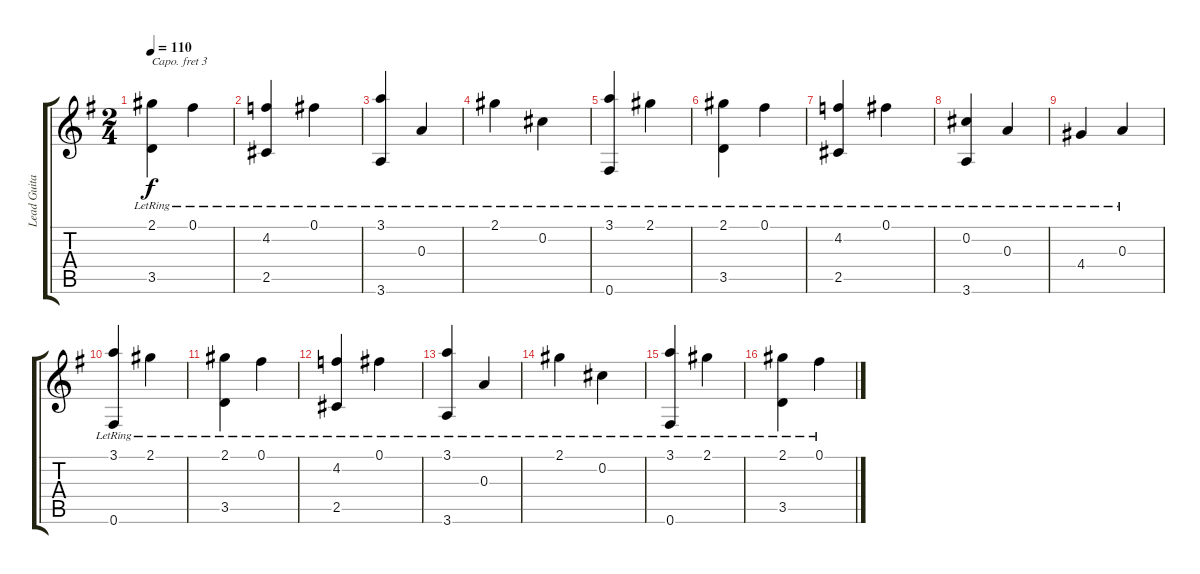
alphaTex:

\track ("Lead Guitar Riff" "Lead Guita") {instrument acousticguitarnylon}
\staff {score tabs}
\capo 3
\tuning (Eb4 Bb3 Gb3 Db3 Ab2 Eb2) {hide}
\ts (2 4)
\tempo 110
\clef g2
\ks g
(2.1{lr} 3.5{lr}).4{dy f} 0.1{lr}.4 |
(4.2{lr} 2.5{lr}).4 0.1{lr}.4 |
(3.1{lr} 3.6{lr}).4 0.3{lr}.4 |
2.1{lr}.4 0.2{lr}.4 |
(3.1{lr} 0.6{lr}).4 2.1{lr}.4 |
(2.1{lr} 3.5{lr}).4 0.1{lr}.4 |
(4.2{lr} 2.5{lr}).4 0.1{lr}.4 |
(0.2{lr} 3.6{lr}).4 0.3{lr}.4 |
4.4{lr}.4 0.3{lr}.4 |
(3.1{lr} 0.6{lr}).4 2.1{lr}.4 |
(2.1{lr} 3.5{lr}).4 0.1{lr}.4 |
(4.2{lr} 2.5{lr}).4 0.1{lr}.4 |
(3.1{lr} 3.6{lr}).4 0.3{lr}.4 |
2.1{lr}.4 0.2{lr}.4 |
(3.1{lr} 0.6{lr}).4 2.1{lr}.4 |
(2.1{lr} 3.5{lr}).4 0.1{lr}.4
